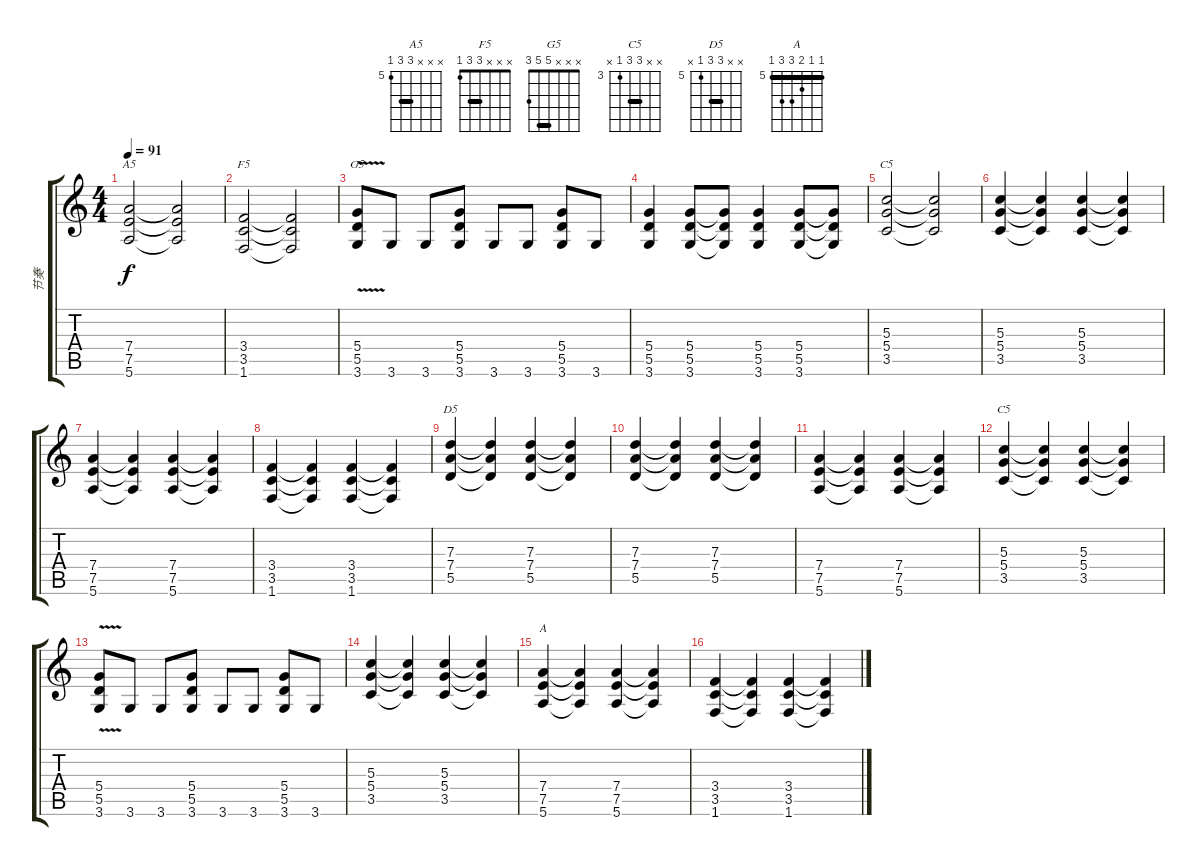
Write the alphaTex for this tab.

\track ("节奏" "节奏") {instrument distortionguitar}
\staff {score tabs}
\tuning (E4 B3 G3 D3 A2 E2) {hide}
\chord ("A5" x x x 7 7 5) {firstfret 5 barre 7}
\chord ("F5" x x x 3 3 1) {barre 3}
\chord ("G5" x x x 5 5 3) {barre 5}
\chord ("C5" x x 5 5 3 x) {barre 5}
\chord ("D5" x x 7 7 5 x) {firstfret 5 barre 7}
\chord ("C5" x x 5 5 3 x) {firstfret 3 barre 5}
\chord ("A" 5 5 6 7 7 5) {firstfret 5 barre 5}
\ts (4 4)
\tempo 91
\clef g2
\ks c
(7.4 7.5 5.6).2{ch "A5" dy f} (7.4{t} 7.5{t} 5.6{t}).2 |
(3.4 3.5 1.6).2{ch "F5"} (3.4{t} 3.5{t} 1.6{t}).2 |
(5.4 5.5 3.6{v}).8{ch "G5"} 3.6.8 3.6.8 (5.4 5.5 3.6).8 3.6.8 3.6.8 (5.4 5.5 3.6).8 3.6.8 |
(5.4 5.5 3.6).4 (5.4 5.5 3.6).8 (5.4{t} 5.5{t} 3.6{t}).8 (5.4 5.5 3.6).4 (5.4 5.5 3.6).8 (5.4{t} 5.5{t} 3.6{t}).8 |
(5.3 5.4 3.5).2{ch "C5"} (5.3{t} 5.4{t} 3.5{t}).2 |
(5.3 5.4 3.5).4 (5.3{t} 5.4{t} 3.5{t}).4 (5.3 5.4 3.5).4 (5.3{t} 5.4{t} 3.5{t}).4 |
(7.4 7.5 5.6).4 (7.4{t} 7.5{t} 5.6{t}).4 (7.4 7.5 5.6).4 (7.4{t} 7.5{t} 5.6{t}).4 |
(3.4 3.5 1.6).4 (3.4{t} 3.5{t} 1.6{t}).4 (3.4 3.5 1.6).4 (3.4{t} 3.5{t} 1.6{t}).4 |
(7.3 7.4 5.5).4{ch "D5"} (7.3{t} 7.4{t} 5.5{t}).4 (7.3 7.4 5.5).4 (7.3{t} 7.4{t} 5.5{t}).4 |
(7.3 7.4 5.5).4 (7.3{t} 7.4{t} 5.5{t}).4 (7.3 7.4 5.5).4 (7.3{t} 7.4{t} 5.5{t}).4 |
(7.4 7.5 5.6).4 (7.4{t} 7.5{t} 5.6{t}).4 (7.4 7.5 5.6).4 (7.4{t} 7.5{t} 5.6{t}).4 |
(5.3 5.4 3.5).4{ch "C5"} (5.3{t} 5.4{t} 3.5{t}).4 (5.3 5.4 3.5).4 (5.3{t} 5.4{t} 3.5{t}).4 |
(5.4 5.5 3.6{v}).8 3.6.8 3.6.8 (5.4 5.5 3.6).8 3.6.8 3.6.8 (5.4 5.5 3.6).8 3.6.8 |
(5.3 5.4 3.5).4 (5.3{t} 5.4{t} 3.5{t}).4 (5.3 5.4 3.5).4 (5.3{t} 5.4{t} 3.5{t}).4 |
(7.4 7.5 5.6).4{ch "A"} (7.4{t} 7.5{t} 5.6{t}).4 (7.4 7.5 5.6).4 (7.4{t} 7.5{t} 5.6{t}).4 |
(3.4 3.5 1.6).4 (3.4{t} 3.5{t} 1.6{t}).4 (3.4 3.5 1.6).4 (3.4{t} 3.5{t} 1.6{t}).4
